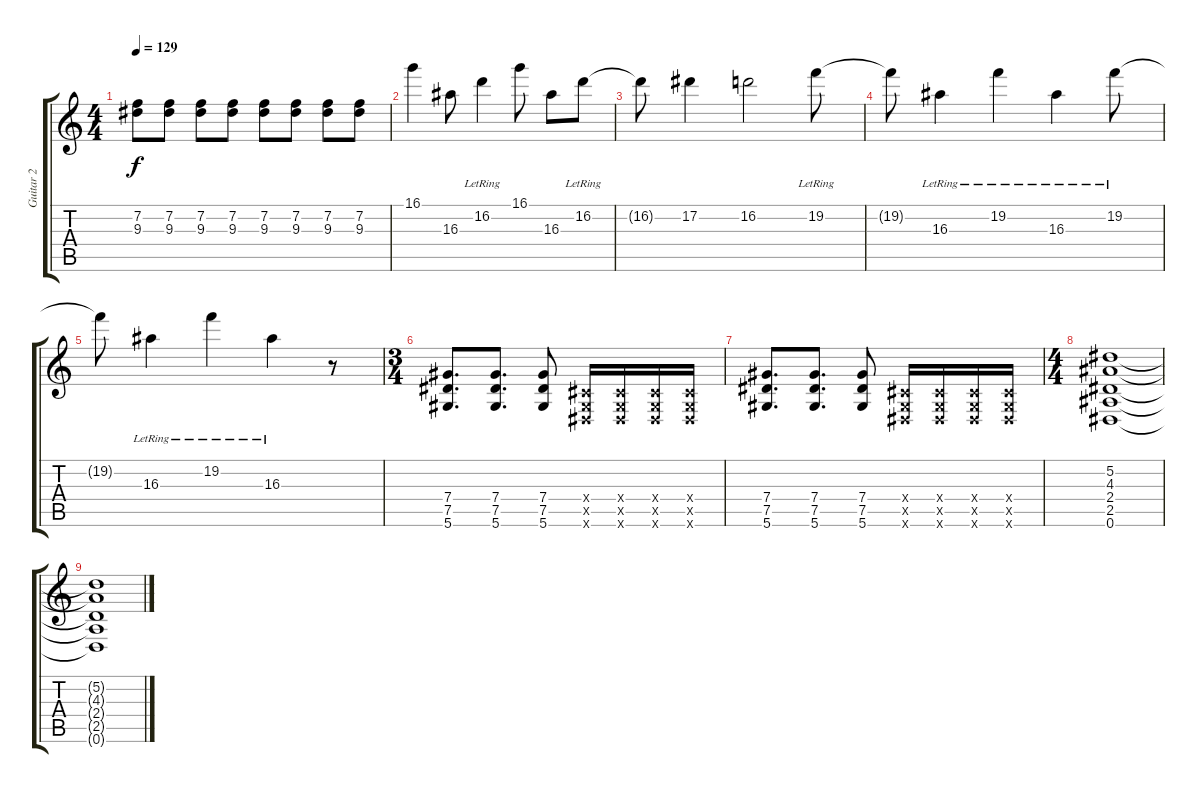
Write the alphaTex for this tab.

\track ("Guitar 2" "Guitar 2") {instrument distortionguitar}
\staff {score tabs}
\tuning (Eb4 Bb3 Gb3 Db3 Ab2 Eb2) {hide}
\ts (4 4)
\tempo 129
\clef g2
\ks c
(7.2 9.3).8{dy f} (7.2 9.3).8 (7.2 9.3).8 (7.2 9.3).8 (7.2 9.3).8 (7.2 9.3).8 (7.2 9.3).8 (7.2 9.3).8 |
16.1.4 16.3.8 16.2{lr}.4 16.1.8 16.3.8 16.2{lr}.8 |
16.2{t}.8 17.2.4 16.2.2 19.2{lr}.8 |
19.2{t}.8 16.3{lr}.4 19.2{lr}.4 16.3{lr}.4 19.2{lr}.8 |
19.2{t}.8 16.3{lr}.4 19.2{lr}.4 16.3{lr}.4 r.8 |
\ts (3 4)
(7.4 7.5 5.6).8{d} (7.4 7.5 5.6).8{d} (7.4 7.5 5.6).8 (0.4{x} 0.5{x} 0.6{x}).16 (0.4{x} 0.5{x} 0.6{x}).16 (0.4{x} 0.5{x} 0.6{x}).16 (0.4{x} 0.5{x} 0.6{x}).16 |
(7.4 7.5 5.6).8{d} (7.4 7.5 5.6).8{d} (7.4 7.5 5.6).8 (0.4{x} 0.5{x} 0.6{x}).16 (0.4{x} 0.5{x} 0.6{x}).16 (0.4{x} 0.5{x} 0.6{x}).16 (0.4{x} 0.5{x} 0.6{x}).16 |
\ts (4 4)
(5.2 4.3 2.4 2.5 0.6).1{volume 14} |
(5.2{t} 4.3{t} 2.4{t} 2.5{t} 0.6{t}).1
